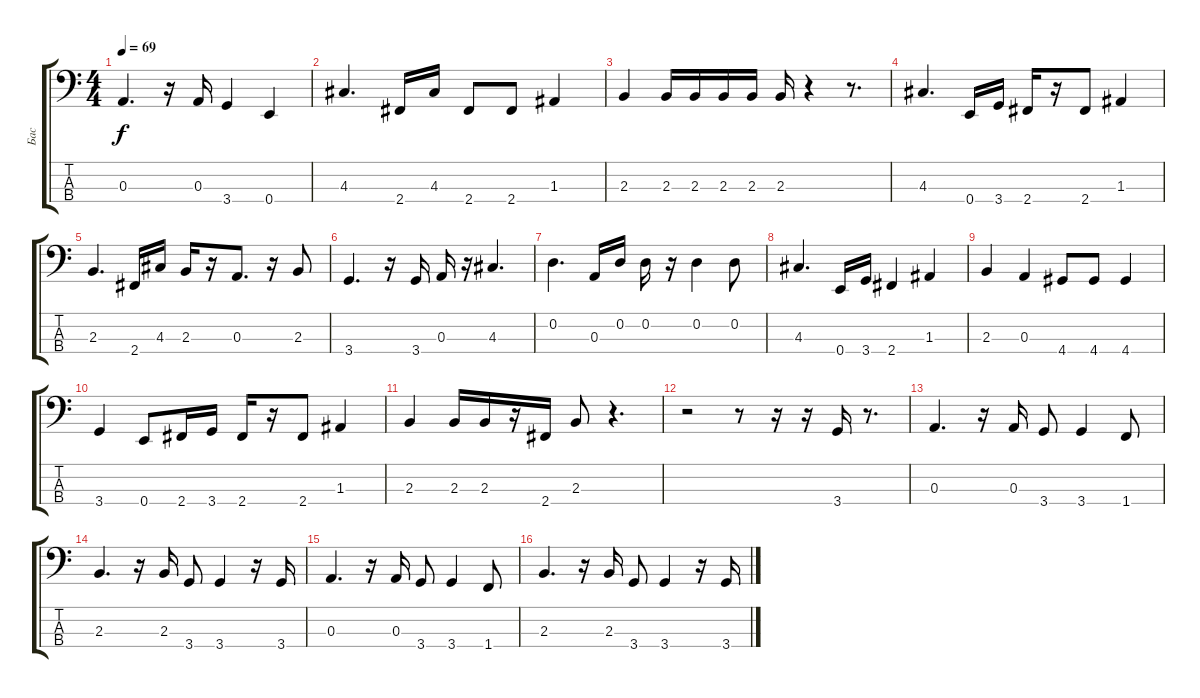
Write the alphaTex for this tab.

\track ("Бас" "Бас") {instrument electricbassfinger}
\staff {score tabs}
\tuning (G2 D2 A1 E1) {hide}
\ts (4 4)
\tempo 69
\clef f4
\ks c
0.3.4{d dy f} r.16 0.3.16 3.4.4 0.4.4 |
4.3.4{d} 2.4.16 4.3.16 2.4.8 2.4.8 1.3.4 |
2.3.4 2.3.16 2.3.16 2.3.16 2.3.16 2.3.16 r.4 r.8{d} |
4.3.4{d} 0.4.16 3.4.16 2.4.16 r.16 2.4.8 1.3.4 |
2.3.4{d} 2.4.16 4.3.16 2.3.16 r.16 0.3.8{d} r.16 2.3.8 |
3.4.4{d} r.16 3.4.16 0.3.16 r.16 4.3.4{d} |
0.2.4{d} 0.3.16 0.2.16 0.2.16 r.16 0.2.4 0.2.8 |
4.3.4{d} 0.4.16 3.4.16 2.4.4 1.3.4 |
2.3.4 0.3.4 4.4.8 4.4.8 4.4.4 |
3.4.4 0.4.8 2.4.16 3.4.16 2.4.16 r.16 2.4.8 1.3.4 |
2.3.4 2.3.16 2.3.16 r.16 2.4.16 2.3.8 r.4{d} |
r.2 r.8 r.16 r.16 3.4.16 r.8{d} |
0.3.4{d} r.16 0.3.16 3.4.8 3.4.4 1.4.8 |
2.3.4{d} r.16 2.3.16 3.4.8 3.4.4 r.16 3.4.16 |
0.3.4{d} r.16 0.3.16 3.4.8 3.4.4 1.4.8 |
2.3.4{d} r.16 2.3.16 3.4.8 3.4.4 r.16 3.4.16
